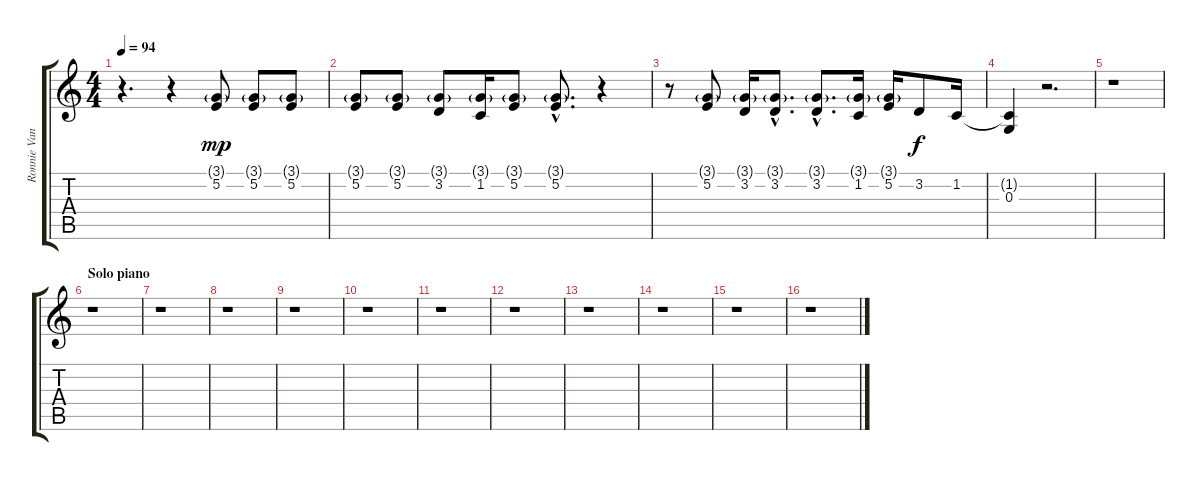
\track ("Ronnie Van Zant (vocal)" "Ronnie Van") {instrument lead2sawtooth}
\staff {score tabs}
\tuning (E4 B3 G3 D3 A2 E2) {hide}
\ts (4 4)
\tempo 94
\clef g2
\ks c
r.4{d dy f} r.4 (3.1{g} 5.2).8{dy mp} (3.1{g} 5.2).8 (3.1{g} 5.2).8 |
(3.1{g} 5.2).8 (3.1{g} 5.2).8 (3.1{g} 3.2).8 (3.1{g} 1.2).16 (3.1{g} 5.2).8 (3.1{g hac} 5.2{hac}).8{d} r.4 |
r.8 (3.1{g} 5.2).8 (3.1{g} 3.2).16 (3.1{g hac} 3.2{hac}).8{d} (3.1{g hac} 3.2{hac}).8{d} (3.1{g} 1.2).16 (3.1{g} 5.2).16 3.2.8{dy f} 1.2.16 |
(1.2{t} 0.3).4 r.2{d} |
r.1 |
\section ("" "Solo piano")
r.1 |
r.1 |
r.1 |
r.1 |
r.1 |
r.1 |
r.1 |
r.1 |
r.1 |
r.1 |
r.1
